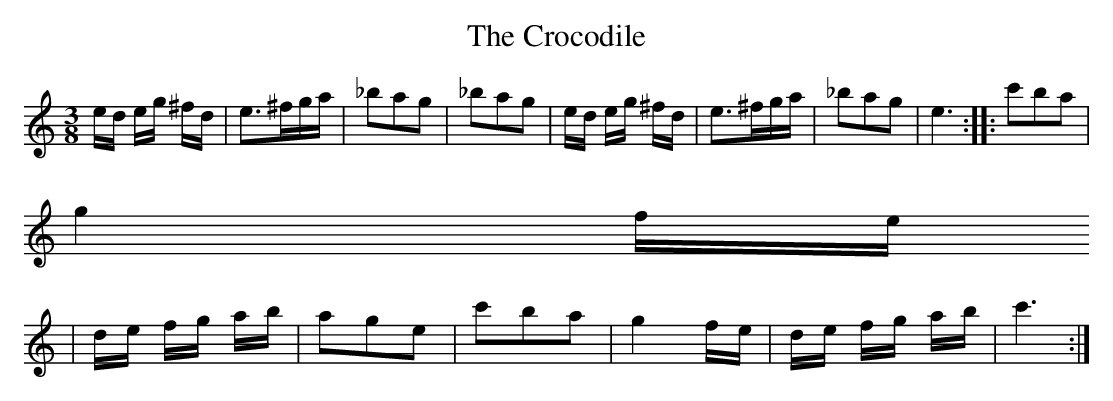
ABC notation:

X:1
T:The Crocodile
M:3/8
L:1/16
K:C
ed eg ^fd|e3^fga|_b2a2g2|_b2a2g2|ed eg ^fd|e3^fga|_b2a2g2|e6:||:c'2b2a2|
g4fe
|de fg ab|a2g2e2|c'2b2a2|g4fe|de fg ab|c'6:|
